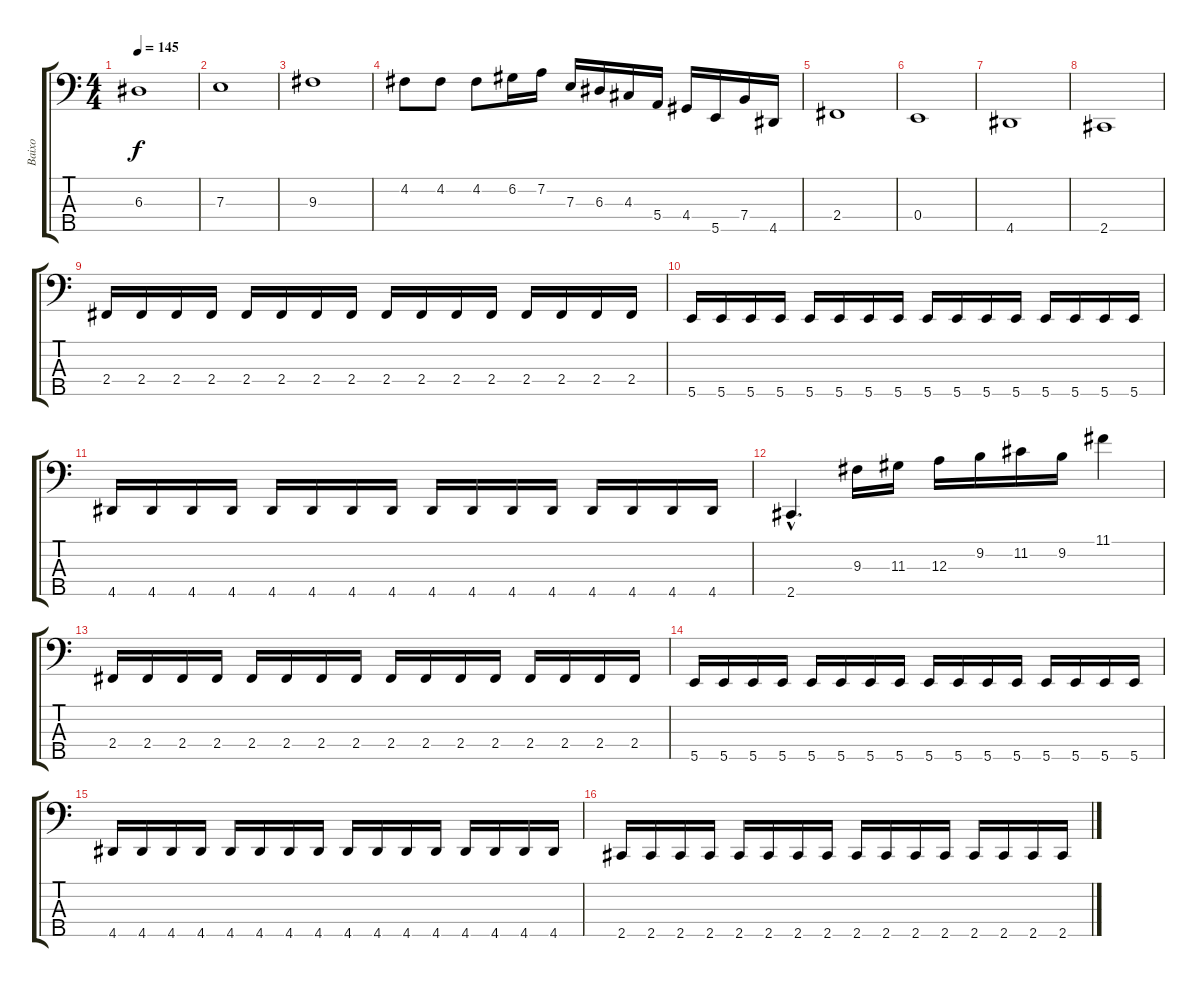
\track ("Baixo" "Baixo") {instrument electricbassfinger}
\staff {score tabs}
\tuning (G2 D2 A1 E1 B0) {hide}
\ts (4 4)
\tempo 145
\clef f4
\ks c
6.3.1{dy f} |
7.3.1 |
9.3.1 |
4.2.8 4.2.8 4.2.8 6.2.16 7.2.16 7.3.16 6.3.16 4.3.16 5.4.16 4.4.16 5.5.16 7.4.16 4.5.16 |
2.4.1 |
0.4.1 |
4.5.1 |
2.5.1 |
2.4.16 2.4.16 2.4.16 2.4.16 2.4.16 2.4.16 2.4.16 2.4.16 2.4.16 2.4.16 2.4.16 2.4.16 2.4.16 2.4.16 2.4.16 2.4.16 |
5.5.16 5.5.16 5.5.16 5.5.16 5.5.16 5.5.16 5.5.16 5.5.16 5.5.16 5.5.16 5.5.16 5.5.16 5.5.16 5.5.16 5.5.16 5.5.16 |
4.5.16 4.5.16 4.5.16 4.5.16 4.5.16 4.5.16 4.5.16 4.5.16 4.5.16 4.5.16 4.5.16 4.5.16 4.5.16 4.5.16 4.5.16 4.5.16 |
2.5{hac}.4{d} 9.3.16 11.3.16 12.3.16 9.2.16 11.2.16 9.2.16 11.1.4 |
2.4.16 2.4.16 2.4.16 2.4.16 2.4.16 2.4.16 2.4.16 2.4.16 2.4.16 2.4.16 2.4.16 2.4.16 2.4.16 2.4.16 2.4.16 2.4.16 |
5.5.16 5.5.16 5.5.16 5.5.16 5.5.16 5.5.16 5.5.16 5.5.16 5.5.16 5.5.16 5.5.16 5.5.16 5.5.16 5.5.16 5.5.16 5.5.16 |
4.5.16 4.5.16 4.5.16 4.5.16 4.5.16 4.5.16 4.5.16 4.5.16 4.5.16 4.5.16 4.5.16 4.5.16 4.5.16 4.5.16 4.5.16 4.5.16 |
2.5.16 2.5.16 2.5.16 2.5.16 2.5.16 2.5.16 2.5.16 2.5.16 2.5.16 2.5.16 2.5.16 2.5.16 2.5.16 2.5.16 2.5.16 2.5.16
